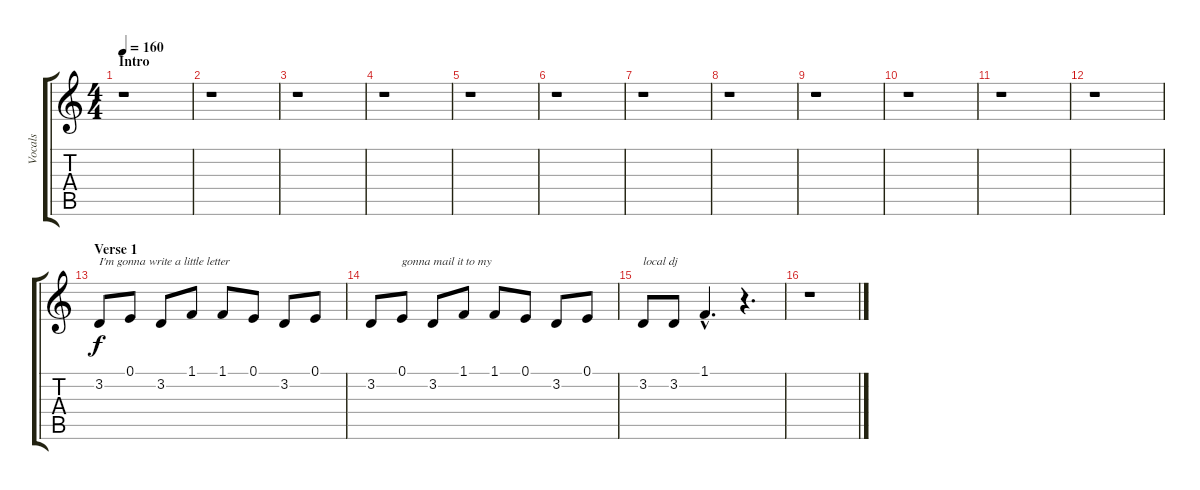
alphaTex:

\track ("Vocals" "Vocals") {instrument clarinet}
\staff {score tabs}
\tuning (E4 B3 G3 D3 A2 E2) {hide}
\ts (4 4)
\section ("" "Intro")
\tempo 160
\clef g2
\ks c
r.1{dy f instrument clarinet} |
r.1 |
r.1 |
r.1 |
r.1 |
r.1 |
r.1 |
r.1 |
r.1 |
r.1 |
r.1 |
r.1 |
\section ("" "Verse 1")
3.2.8{txt "I'm gonna write a little letter"} 0.1.8 3.2.8 1.1.8 1.1.8 0.1.8 3.2.8 0.1.8 |
3.2.8 0.1.8{txt "gonna mail it to my "} 3.2.8 1.1.8 1.1.8 0.1.8 3.2.8 0.1.8 |
3.2.8{txt "local dj"} 3.2.8 1.1{hac}.4{d} r.4{d} |
r.1
